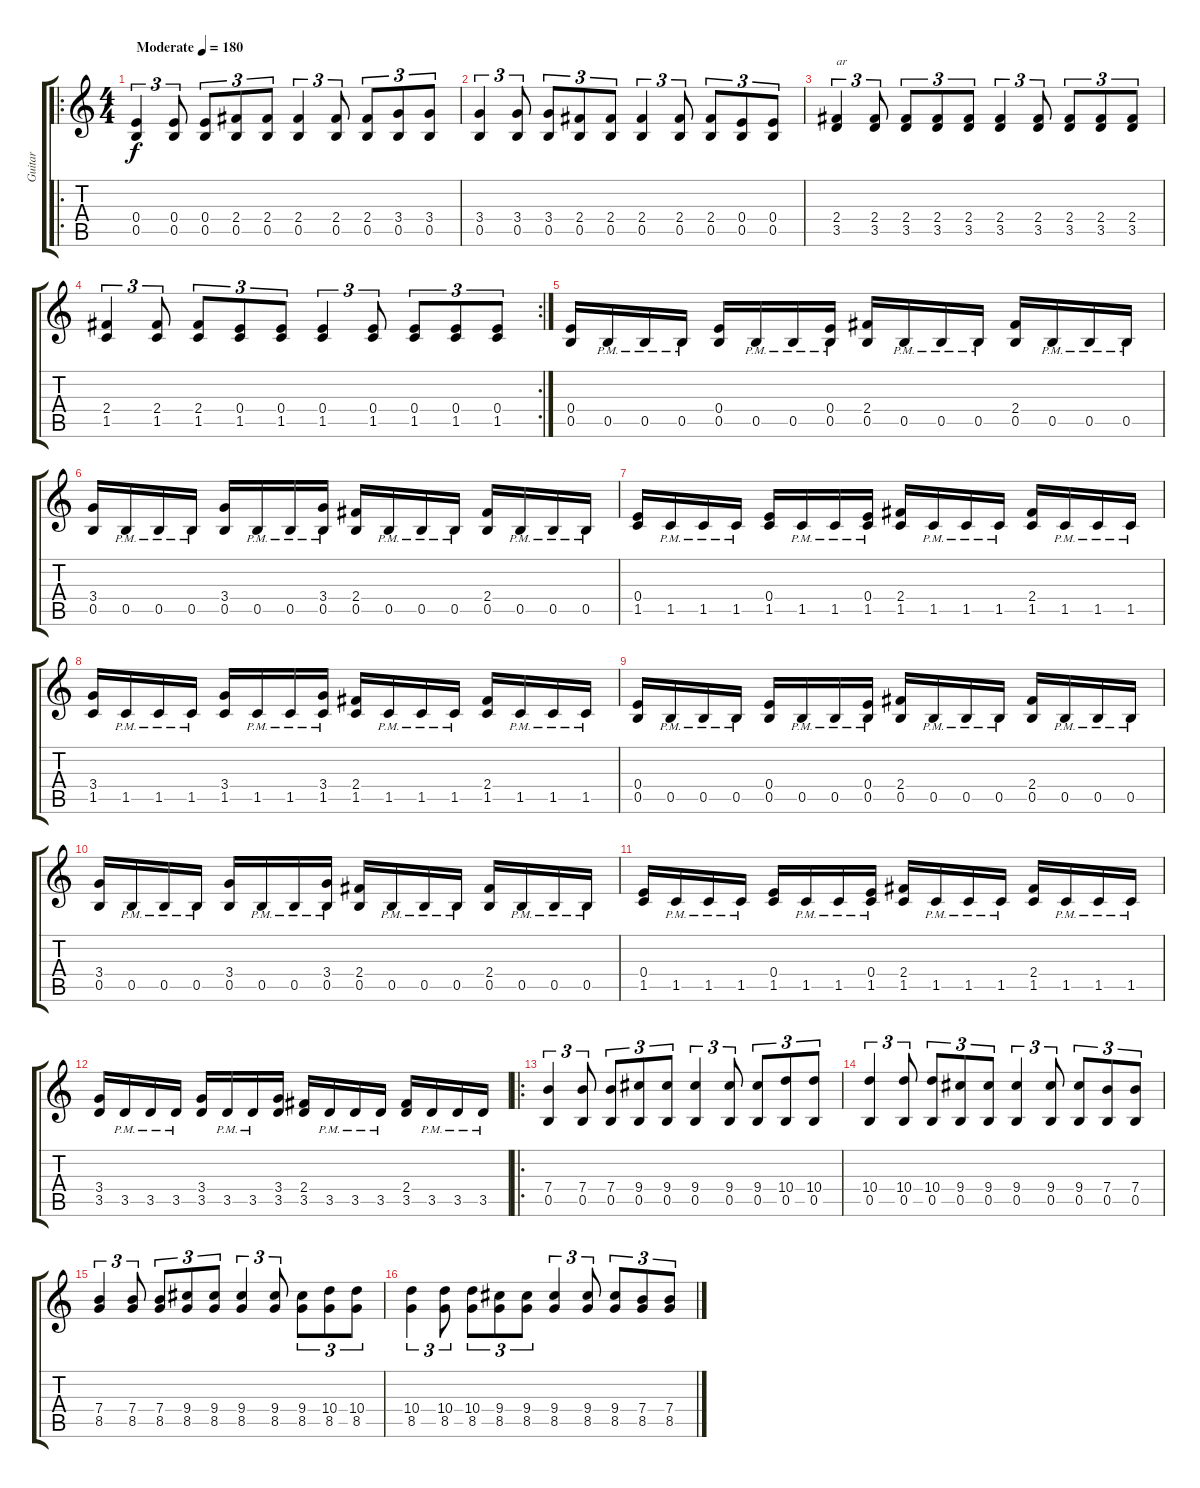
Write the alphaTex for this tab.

\track ("Guitar" "Guitar") {instrument distortionguitar}
\staff {score tabs}
\tuning (E4 B3 G3 E3 B2 E2) {hide}
\ro
\ts (4 4)
\tempo (180 "Moderate")
\clef g2
\ks c
(0.4 0.5).4{tu (3 2) dy f instrument distortionguitar} (0.4 0.5).8{tu (3 2)} (0.4 0.5).8{tu (3 2)} (2.4 0.5).8{tu (3 2)} (2.4 0.5).8{tu (3 2)} (2.4 0.5).4{tu (3 2)} (2.4 0.5).8{tu (3 2)} (2.4 0.5).8{tu (3 2)} (3.4 0.5).8{tu (3 2)} (3.4 0.5).8{tu (3 2)} |
(3.4 0.5).4{tu (3 2)} (3.4 0.5).8{tu (3 2)} (3.4 0.5).8{tu (3 2)} (2.4 0.5).8{tu (3 2)} (2.4 0.5).8{tu (3 2)} (2.4 0.5).4{tu (3 2)} (2.4 0.5).8{tu (3 2)} (2.4 0.5).8{tu (3 2)} (0.4 0.5).8{tu (3 2)} (0.4 0.5).8{tu (3 2)} |
(2.4 3.5).4{tu (3 2) txt "ar"} (2.4 3.5).8{tu (3 2)} (2.4 3.5).8{tu (3 2)} (2.4 3.5).8{tu (3 2)} (2.4 3.5).8{tu (3 2)} (2.4 3.5).4{tu (3 2)} (2.4 3.5).8{tu (3 2)} (2.4 3.5).8{tu (3 2)} (2.4 3.5).8{tu (3 2)} (2.4 3.5).8{tu (3 2)} |
\rc 2
(2.4 1.5).4{tu (3 2)} (2.4 1.5).8{tu (3 2)} (2.4 1.5).8{tu (3 2)} (0.4 1.5).8{tu (3 2)} (0.4 1.5).8{tu (3 2)} (0.4 1.5).4{tu (3 2)} (0.4 1.5).8{tu (3 2)} (0.4 1.5).8{tu (3 2)} (0.4 1.5).8{tu (3 2)} (0.4 1.5).8{tu (3 2)} |
(0.4 0.5).16 0.5{pm}.16 0.5{pm}.16 0.5{pm}.16 (0.4 0.5).16 0.5{pm}.16 0.5{pm}.16 (0.4 0.5{pm}).16 (2.4 0.5).16 0.5{pm}.16 0.5{pm}.16 0.5{pm}.16 (2.4 0.5).16 0.5{pm}.16 0.5{pm}.16 0.5{pm}.16 |
(3.4 0.5).16 0.5{pm}.16 0.5{pm}.16 0.5{pm}.16 (3.4 0.5).16 0.5{pm}.16 0.5{pm}.16 (3.4 0.5{pm}).16 (2.4 0.5).16 0.5{pm}.16 0.5{pm}.16 0.5{pm}.16 (2.4 0.5).16 0.5{pm}.16 0.5{pm}.16 0.5{pm}.16 |
(0.4 1.5).16 1.5{pm}.16 1.5{pm}.16 1.5{pm}.16 (0.4 1.5).16 1.5{pm}.16 1.5{pm}.16 (0.4 1.5{pm}).16 (2.4 1.5).16 1.5{pm}.16 1.5{pm}.16 1.5{pm}.16 (2.4 1.5).16 1.5{pm}.16 1.5{pm}.16 1.5{pm}.16 |
(3.4 1.5).16 1.5{pm}.16 1.5{pm}.16 1.5{pm}.16 (3.4 1.5).16 1.5{pm}.16 1.5{pm}.16 (3.4 1.5{pm}).16 (2.4 1.5).16 1.5{pm}.16 1.5{pm}.16 1.5{pm}.16 (2.4 1.5).16 1.5{pm}.16 1.5{pm}.16 1.5{pm}.16 |
(0.4 0.5).16 0.5{pm}.16 0.5{pm}.16 0.5{pm}.16 (0.4 0.5).16 0.5{pm}.16 0.5{pm}.16 (0.4 0.5{pm}).16 (2.4 0.5).16 0.5{pm}.16 0.5{pm}.16 0.5{pm}.16 (2.4 0.5).16 0.5{pm}.16 0.5{pm}.16 0.5{pm}.16 |
(3.4 0.5).16 0.5{pm}.16 0.5{pm}.16 0.5{pm}.16 (3.4 0.5).16 0.5{pm}.16 0.5{pm}.16 (3.4 0.5{pm}).16 (2.4 0.5).16 0.5{pm}.16 0.5{pm}.16 0.5{pm}.16 (2.4 0.5).16 0.5{pm}.16 0.5{pm}.16 0.5{pm}.16 |
(0.4 1.5).16 1.5{pm}.16 1.5{pm}.16 1.5{pm}.16 (0.4 1.5).16 1.5{pm}.16 1.5{pm}.16 (0.4 1.5{pm}).16 (2.4 1.5).16 1.5{pm}.16 1.5{pm}.16 1.5{pm}.16 (2.4 1.5).16 1.5{pm}.16 1.5{pm}.16 1.5{pm}.16 |
(3.4 3.5).16 3.5{pm}.16 3.5{pm}.16 3.5{pm}.16 (3.4 3.5).16 3.5{pm}.16 3.5{pm}.16 (3.4 3.5).16 (2.4 3.5).16 3.5{pm}.16 3.5{pm}.16 3.5{pm}.16 (2.4 3.5).16 3.5{pm}.16 3.5{pm}.16 3.5{pm}.16 |
\ro
(7.4 0.5).4{tu (3 2)} (7.4 0.5).8{tu (3 2)} (7.4 0.5).8{tu (3 2)} (9.4 0.5).8{tu (3 2)} (9.4 0.5).8{tu (3 2)} (9.4 0.5).4{tu (3 2)} (9.4 0.5).8{tu (3 2)} (9.4 0.5).8{tu (3 2)} (10.4 0.5).8{tu (3 2)} (10.4 0.5).8{tu (3 2)} |
(10.4 0.5).4{tu (3 2)} (10.4 0.5).8{tu (3 2)} (10.4 0.5).8{tu (3 2)} (9.4 0.5).8{tu (3 2)} (9.4 0.5).8{tu (3 2)} (9.4 0.5).4{tu (3 2)} (9.4 0.5).8{tu (3 2)} (9.4 0.5).8{tu (3 2)} (7.4 0.5).8{tu (3 2)} (7.4 0.5).8{tu (3 2)} |
(7.4 8.5).4{tu (3 2)} (7.4 8.5).8{tu (3 2)} (7.4 8.5).8{tu (3 2)} (9.4 8.5).8{tu (3 2)} (9.4 8.5).8{tu (3 2)} (9.4 8.5).4{tu (3 2)} (9.4 8.5).8{tu (3 2)} (9.4 8.5).8{tu (3 2)} (10.4 8.5).8{tu (3 2)} (10.4 8.5).8{tu (3 2)} |
(10.4 8.5).4{tu (3 2)} (10.4 8.5).8{tu (3 2)} (10.4 8.5).8{tu (3 2)} (9.4 8.5).8{tu (3 2)} (9.4 8.5).8{tu (3 2)} (9.4 8.5).4{tu (3 2)} (9.4 8.5).8{tu (3 2)} (9.4 8.5).8{tu (3 2)} (7.4 8.5).8{tu (3 2)} (7.4 8.5).8{tu (3 2)}
